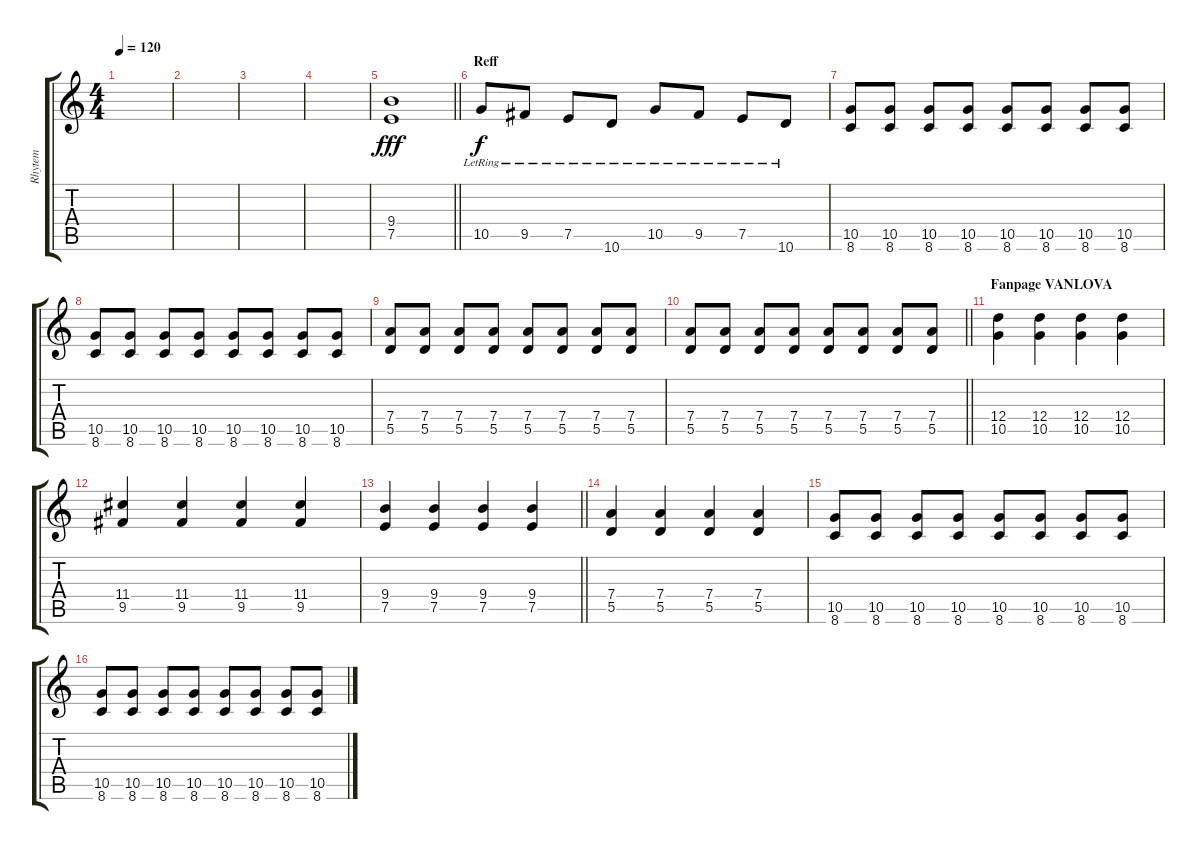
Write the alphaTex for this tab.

\track ("Rhytem" "Rhytem") {instrument distortionguitar}
\staff {score tabs}
\tuning (E4 B3 G3 D3 A2 E2) {hide}
\ts (4 4)
\tempo 120
\clef g2
\ks c
|
|
|
|
\barLineRight lightlight
(9.4 7.5).1{dy fff} |
\section ("" "Reff")
10.5{lr}.8{dy f} 9.5{lr}.8 7.5{lr}.8 10.6{lr}.8 10.5{lr}.8 9.5{lr}.8 7.5{lr}.8 10.6{lr}.8 |
(10.5 8.6).8 (10.5 8.6).8 (10.5 8.6).8 (10.5 8.6).8 (10.5 8.6).8 (10.5 8.6).8 (10.5 8.6).8 (10.5 8.6).8 |
(10.5 8.6).8 (10.5 8.6).8 (10.5 8.6).8 (10.5 8.6).8 (10.5 8.6).8 (10.5 8.6).8 (10.5 8.6).8 (10.5 8.6).8 |
(7.4 5.5).8 (7.4 5.5).8 (7.4 5.5).8 (7.4 5.5).8 (7.4 5.5).8 (7.4 5.5).8 (7.4 5.5).8 (7.4 5.5).8 |
\barLineRight lightlight
(7.4 5.5).8 (7.4 5.5).8 (7.4 5.5).8 (7.4 5.5).8 (7.4 5.5).8 (7.4 5.5).8 (7.4 5.5).8 (7.4 5.5).8 |
\section ("" "Fanpage VANLOVA")
(12.4 10.5).4 (12.4 10.5).4 (12.4 10.5).4 (12.4 10.5).4 |
(11.4 9.5).4 (11.4 9.5).4 (11.4 9.5).4 (11.4 9.5).4 |
\barLineRight lightlight
(9.4 7.5).4 (9.4 7.5).4 (9.4 7.5).4 (9.4 7.5).4 |
(7.4 5.5).4 (7.4 5.5).4 (7.4 5.5).4 (7.4 5.5).4 |
(10.5 8.6).8 (10.5 8.6).8 (10.5 8.6).8 (10.5 8.6).8 (10.5 8.6).8 (10.5 8.6).8 (10.5 8.6).8 (10.5 8.6).8 |
(10.5 8.6).8 (10.5 8.6).8 (10.5 8.6).8 (10.5 8.6).8 (10.5 8.6).8 (10.5 8.6).8 (10.5 8.6).8 (10.5 8.6).8
